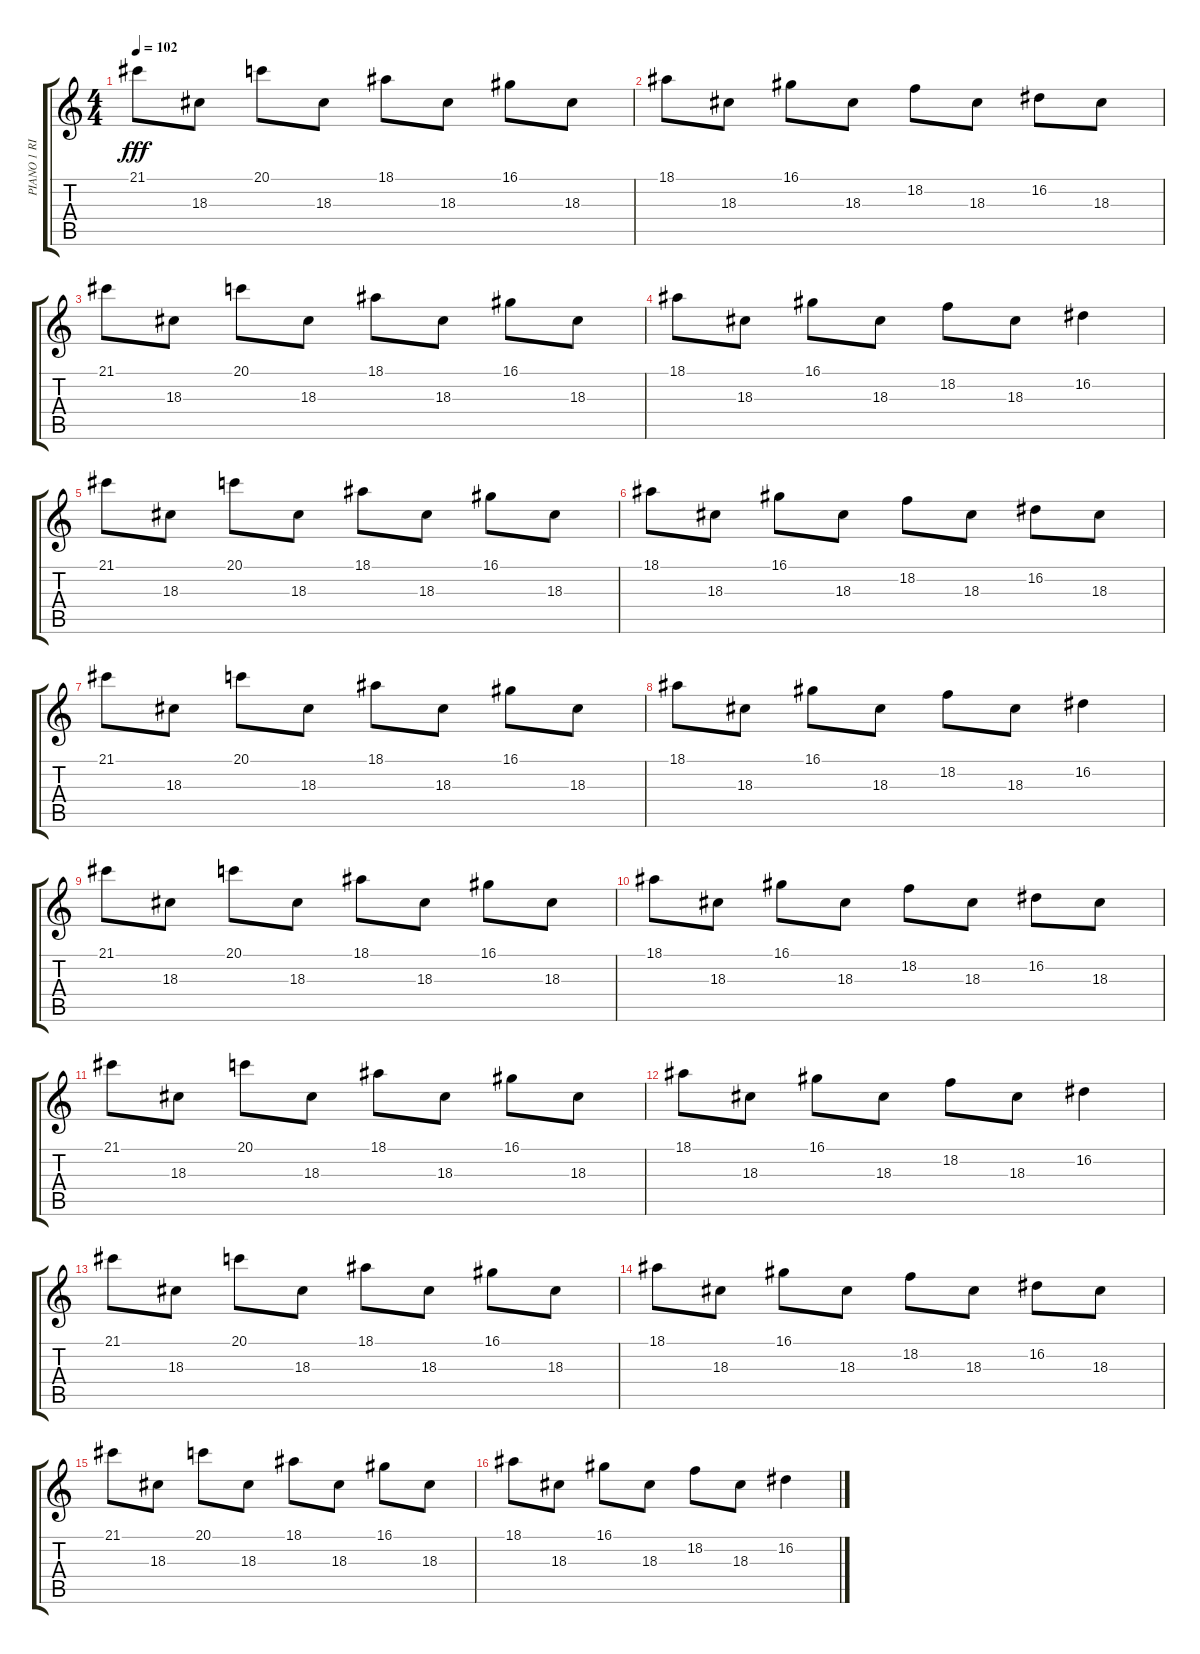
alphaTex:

\track ("PIANO 1 RIFFS" "PIANO 1 RI") {instrument acousticgrandpiano}
\staff {score tabs}
\tuning (E4 B3 G3 D3 A2 E2) {hide}
\ts (4 4)
\tempo 102
\clef g2
\ks c
21.1.8{dy fff} 18.3.8 20.1.8 18.3.8 18.1.8 18.3.8 16.1.8 18.3.8 |
18.1.8 18.3.8 16.1.8 18.3.8 18.2.8 18.3.8 16.2.8 18.3.8 |
21.1.8 18.3.8 20.1.8 18.3.8 18.1.8 18.3.8 16.1.8 18.3.8 |
18.1.8 18.3.8 16.1.8 18.3.8 18.2.8 18.3.8 16.2.4 |
21.1.8 18.3.8 20.1.8 18.3.8 18.1.8 18.3.8 16.1.8 18.3.8 |
18.1.8 18.3.8 16.1.8 18.3.8 18.2.8 18.3.8 16.2.8 18.3.8 |
21.1.8 18.3.8 20.1.8 18.3.8 18.1.8 18.3.8 16.1.8 18.3.8 |
18.1.8 18.3.8 16.1.8 18.3.8 18.2.8 18.3.8 16.2.4 |
21.1.8 18.3.8 20.1.8 18.3.8 18.1.8 18.3.8 16.1.8 18.3.8 |
18.1.8 18.3.8 16.1.8 18.3.8 18.2.8 18.3.8 16.2.8 18.3.8 |
21.1.8 18.3.8 20.1.8 18.3.8 18.1.8 18.3.8 16.1.8 18.3.8 |
18.1.8 18.3.8 16.1.8 18.3.8 18.2.8 18.3.8 16.2.4 |
21.1.8 18.3.8 20.1.8 18.3.8 18.1.8 18.3.8 16.1.8 18.3.8 |
18.1.8 18.3.8 16.1.8 18.3.8 18.2.8 18.3.8 16.2.8 18.3.8 |
21.1.8 18.3.8 20.1.8 18.3.8 18.1.8 18.3.8 16.1.8 18.3.8 |
18.1.8 18.3.8 16.1.8 18.3.8 18.2.8 18.3.8 16.2.4
